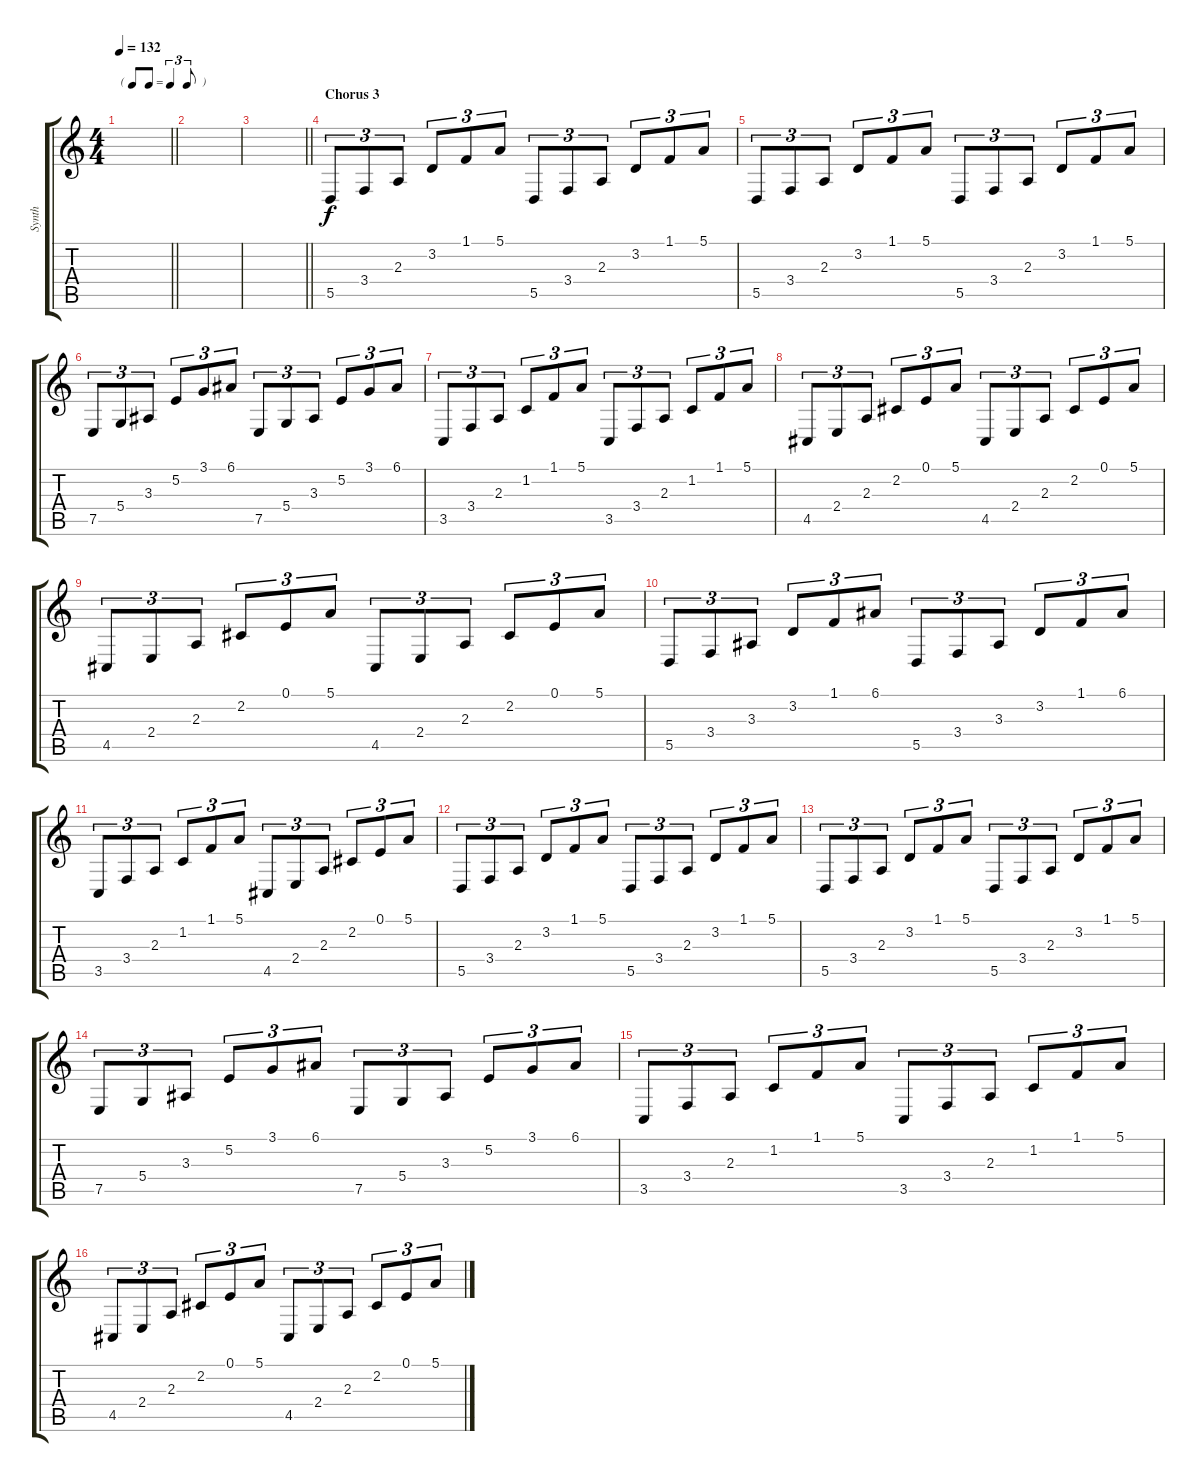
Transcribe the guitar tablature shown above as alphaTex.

\track ("Synth" "Synth") {instrument pad8sweep}
\staff {score tabs}
\tuning (E4 B3 G3 D3 A2 E2) {hide}
\ts (4 4)
\tf triplet8th
\tempo 132
\clef g2
\barLineRight lightlight
\ks c
|
|
\barLineRight lightlight
|
\section ("" "Chorus 3")
5.5.8{tu (3 2)} 3.4.8{tu (3 2)} 2.3.8{tu (3 2)} 3.2.8{tu (3 2)} 1.1.8{tu (3 2)} 5.1.8{tu (3 2)} 5.5.8{tu (3 2)} 3.4.8{tu (3 2)} 2.3.8{tu (3 2)} 3.2.8{tu (3 2)} 1.1.8{tu (3 2)} 5.1.8{tu (3 2)} |
5.5.8{tu (3 2)} 3.4.8{tu (3 2)} 2.3.8{tu (3 2)} 3.2.8{tu (3 2)} 1.1.8{tu (3 2)} 5.1.8{tu (3 2)} 5.5.8{tu (3 2)} 3.4.8{tu (3 2)} 2.3.8{tu (3 2)} 3.2.8{tu (3 2)} 1.1.8{tu (3 2)} 5.1.8{tu (3 2)} |
7.5.8{tu (3 2)} 5.4.8{tu (3 2)} 3.3.8{tu (3 2)} 5.2.8{tu (3 2)} 3.1.8{tu (3 2)} 6.1.8{tu (3 2)} 7.5.8{tu (3 2)} 5.4.8{tu (3 2)} 3.3.8{tu (3 2)} 5.2.8{tu (3 2)} 3.1.8{tu (3 2)} 6.1.8{tu (3 2)} |
3.5.8{tu (3 2)} 3.4.8{tu (3 2)} 2.3.8{tu (3 2)} 1.2.8{tu (3 2)} 1.1.8{tu (3 2)} 5.1.8{tu (3 2)} 3.5.8{tu (3 2)} 3.4.8{tu (3 2)} 2.3.8{tu (3 2)} 1.2.8{tu (3 2)} 1.1.8{tu (3 2)} 5.1.8{tu (3 2)} |
4.5.8{tu (3 2)} 2.4.8{tu (3 2)} 2.3.8{tu (3 2)} 2.2.8{tu (3 2)} 0.1.8{tu (3 2)} 5.1.8{tu (3 2)} 4.5.8{tu (3 2)} 2.4.8{tu (3 2)} 2.3.8{tu (3 2)} 2.2.8{tu (3 2)} 0.1.8{tu (3 2)} 5.1.8{tu (3 2)} |
4.5.8{tu (3 2)} 2.4.8{tu (3 2)} 2.3.8{tu (3 2)} 2.2.8{tu (3 2)} 0.1.8{tu (3 2)} 5.1.8{tu (3 2)} 4.5.8{tu (3 2)} 2.4.8{tu (3 2)} 2.3.8{tu (3 2)} 2.2.8{tu (3 2)} 0.1.8{tu (3 2)} 5.1.8{tu (3 2)} |
5.5.8{tu (3 2)} 3.4.8{tu (3 2)} 3.3.8{tu (3 2)} 3.2.8{tu (3 2)} 1.1.8{tu (3 2)} 6.1.8{tu (3 2)} 5.5.8{tu (3 2)} 3.4.8{tu (3 2)} 3.3.8{tu (3 2)} 3.2.8{tu (3 2)} 1.1.8{tu (3 2)} 6.1.8{tu (3 2)} |
3.5.8{tu (3 2)} 3.4.8{tu (3 2)} 2.3.8{tu (3 2)} 1.2.8{tu (3 2)} 1.1.8{tu (3 2)} 5.1.8{tu (3 2)} 4.5.8{tu (3 2)} 2.4.8{tu (3 2)} 2.3.8{tu (3 2)} 2.2.8{tu (3 2)} 0.1.8{tu (3 2)} 5.1.8{tu (3 2)} |
5.5.8{tu (3 2)} 3.4.8{tu (3 2)} 2.3.8{tu (3 2)} 3.2.8{tu (3 2)} 1.1.8{tu (3 2)} 5.1.8{tu (3 2)} 5.5.8{tu (3 2)} 3.4.8{tu (3 2)} 2.3.8{tu (3 2)} 3.2.8{tu (3 2)} 1.1.8{tu (3 2)} 5.1.8{tu (3 2)} |
5.5.8{tu (3 2)} 3.4.8{tu (3 2)} 2.3.8{tu (3 2)} 3.2.8{tu (3 2)} 1.1.8{tu (3 2)} 5.1.8{tu (3 2)} 5.5.8{tu (3 2)} 3.4.8{tu (3 2)} 2.3.8{tu (3 2)} 3.2.8{tu (3 2)} 1.1.8{tu (3 2)} 5.1.8{tu (3 2)} |
7.5.8{tu (3 2)} 5.4.8{tu (3 2)} 3.3.8{tu (3 2)} 5.2.8{tu (3 2)} 3.1.8{tu (3 2)} 6.1.8{tu (3 2)} 7.5.8{tu (3 2)} 5.4.8{tu (3 2)} 3.3.8{tu (3 2)} 5.2.8{tu (3 2)} 3.1.8{tu (3 2)} 6.1.8{tu (3 2)} |
3.5.8{tu (3 2)} 3.4.8{tu (3 2)} 2.3.8{tu (3 2)} 1.2.8{tu (3 2)} 1.1.8{tu (3 2)} 5.1.8{tu (3 2)} 3.5.8{tu (3 2)} 3.4.8{tu (3 2)} 2.3.8{tu (3 2)} 1.2.8{tu (3 2)} 1.1.8{tu (3 2)} 5.1.8{tu (3 2)} |
4.5.8{tu (3 2)} 2.4.8{tu (3 2)} 2.3.8{tu (3 2)} 2.2.8{tu (3 2)} 0.1.8{tu (3 2)} 5.1.8{tu (3 2)} 4.5.8{tu (3 2)} 2.4.8{tu (3 2)} 2.3.8{tu (3 2)} 2.2.8{tu (3 2)} 0.1.8{tu (3 2)} 5.1.8{tu (3 2)}
